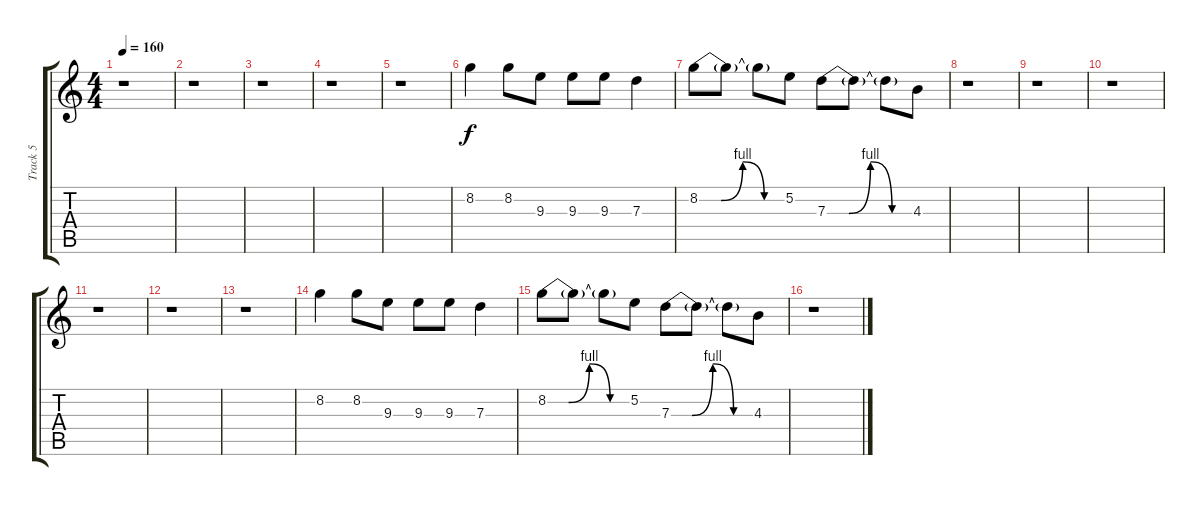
\track ("Track 5" "Track 5") {instrument distortionguitar}
\staff {score tabs}
\tuning (E4 B3 G3 D3 A2 E2) {hide}
\ts (4 4)
\tempo 160
\clef g2
\ks c
r.1{dy f} |
r.1 |
r.1 |
r.1 |
r.1 |
8.2.4 8.2.8 9.3.8 9.3.8 9.3.8 7.3.4 |
8.2{be (custom 0 0 15 0 30 4 45 0 60 0)}.8 8.2{t}.8 8.2{t}.8 5.2.8 7.3{be (custom 0 0 15 0 30 4 45 0 60 0)}.8 7.3{t}.8 7.3{t}.8 4.3.8 |
r.1 |
r.1 |
r.1 |
r.1 |
r.1 |
r.1 |
8.2.4 8.2.8 9.3.8 9.3.8 9.3.8 7.3.4 |
8.2{be (custom 0 0 15 0 30 4 45 0 60 0)}.8 8.2{t}.8 8.2{t}.8 5.2.8 7.3{be (custom 0 0 15 0 30 4 45 0 60 0)}.8 7.3{t}.8 7.3{t}.8 4.3.8 |
r.1
